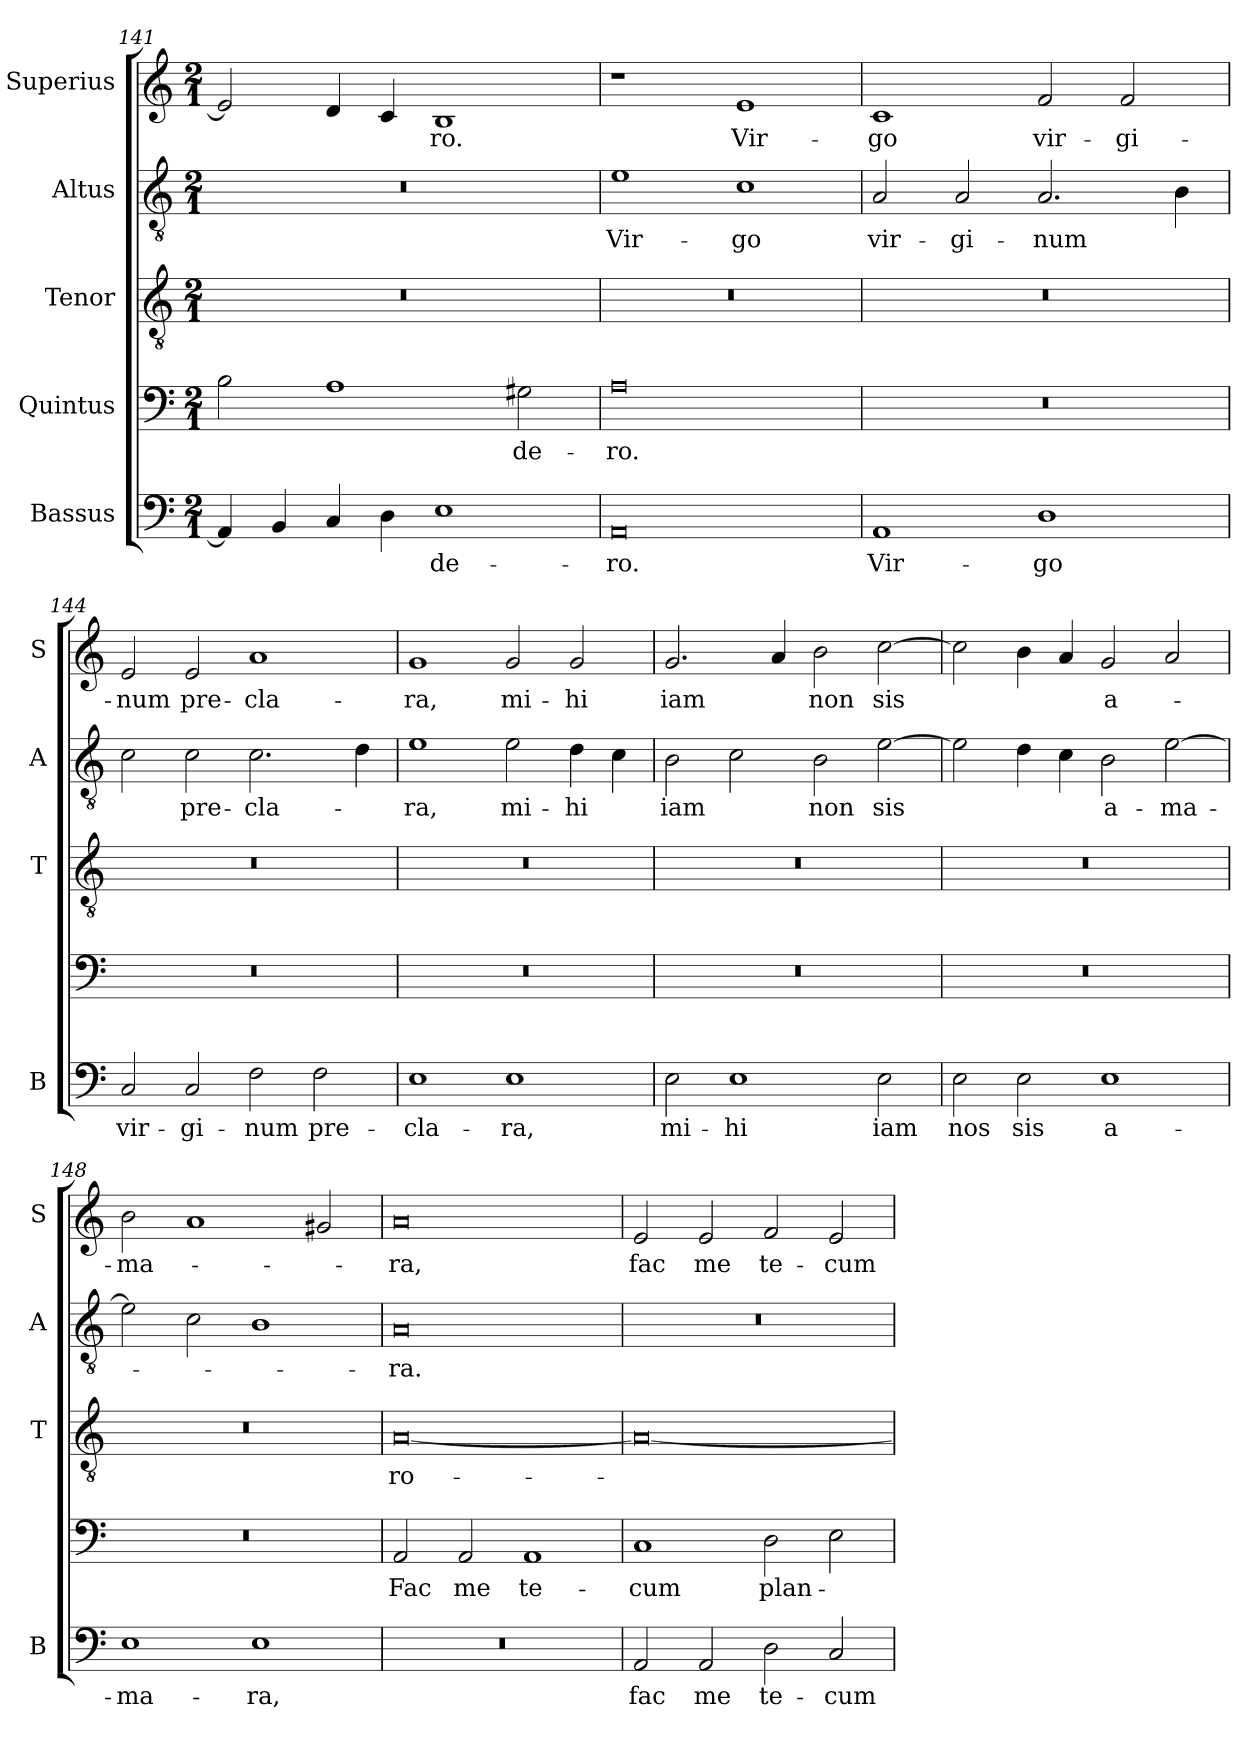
**kern	**text	**kern	**text	**kern	**text	**kern	**text	**kern	**text
*part5	*part5	*part4	*part4	*part3	*part3	*part2	*part2	*part1	*part1
*staff5	*staff5	*staff4	*staff4	*staff3	*staff3	*staff2	*staff2	*staff1	*staff1
*I"Bassus	*	*I"Quintus	*	*I"Tenor	*	*I"Altus	*	*I"Superius	*
*I'B	*	*	*	*I'T	*	*I'A	*	*I'S	*
*clefF4	*	*clefF4	*	*clefGv2	*	*clefGv2	*	*clefG2	*
*k[]	*	*k[]	*	*k[]	*	*k[]	*	*k[]	*
*M2/1	*	*M2/1	*	*M2/1	*	*M2/1	*	*M2/1	*
=141	=141	=141	=141	=141	=141	=141	=141	=141	=141
4AA]	.	2B	.	0r	.	0r	.	2e]	.
4BB	.	.	.	.	.	.	.	.	.
4C	.	1A	.	.	.	.	.	4d	.
4D	.	.	.	.	.	.	.	4c	.
!	!LO:LY:i	!	!	!	!	!	!	!	!
1E	-de-	.	.	.	.	.	.	1B	-ro.
!	!	!	!LO:LY:i	!	!	!	!	!	!
.	.	2G#X	-de-	.	.	.	.	.	.
=142	=142	=142	=142	=142	=142	=142	=142	=142	=142
!	!LO:LY:i	!	!LO:LY:i	!	!	!	!	!	!
0AA	-ro.	0A	-ro.	0r	.	1e	Vir-	1r	.
.	.	.	.	.	.	1c	-go	1e	Vir-
=143	=143	=143	=143	=143	=143	=143	=143	=143	=143
!	!LO:LY:i	!	!	!	!	!	!	!	!
1AA	Vir-	0r	.	0r	.	2A	vir-	1c	-go
.	.	.	.	.	.	2A	-gi-	.	.
!	!LO:LY:i	!	!	!	!	!	!	!	!
1D	-go	.	.	.	.	2.A	-num	2f	vir-
.	.	.	.	.	.	.	.	2f	-gi-
.	.	.	.	.	.	4B	.	.	.
=144	=144	=144	=144	=144	=144	=144	=144	=144	=144
!	!LO:LY:i	!	!	!	!	!	!	!	!
2C	vir-	0r	.	0r	.	2c	.	2e	-num
!	!LO:LY:i	!	!	!	!	!	!	!	!
2C	-gi-	.	.	.	.	2c	pre-	2e	pre-
!	!LO:LY:i	!	!	!	!	!	!	!	!
2F	-num	.	.	.	.	2.c	-cla-	1a	-cla-
!	!LO:LY:i	!	!	!	!	!	!	!	!
2F	pre-	.	.	.	.	.	.	.	.
.	.	.	.	.	.	4d	.	.	.
=145	=145	=145	=145	=145	=145	=145	=145	=145	=145
!	!LO:LY:i	!	!	!	!	!	!	!	!
1E	-cla-	0r	.	0r	.	1e	-ra,	1g	-ra,
!	!LO:LY:i	!	!	!	!	!	!	!	!
1E	-ra,	.	.	.	.	2e	mi-	2g	mi-
.	.	.	.	.	.	4d	-hi	2g	-hi
.	.	.	.	.	.	4c	.	.	.
=146	=146	=146	=146	=146	=146	=146	=146	=146	=146
!	!LO:LY:i	!	!	!	!	!	!	!	!
2E	mi-	0r	.	0r	.	2B	iam	2.g	iam
!	!LO:LY:i	!	!	!	!	!	!	!	!
1E	-hi	.	.	.	.	2c	.	.	.
.	.	.	.	.	.	.	.	4a	.
.	.	.	.	.	.	2B	non	2b	non
!	!LO:LY:i	!	!	!	!	!	!	!	!
2E	iam	.	.	.	.	[2e	sis	[2cc	sis
=147	=147	=147	=147	=147	=147	=147	=147	=147	=147
!	!LO:LY:i	!	!	!	!	!	!	!	!
2E	nos	0r	.	0r	.	2e]	.	2cc]	.
!	!LO:LY:i	!	!	!	!	!	!	!	!
2E	sis	.	.	.	.	4d	.	4b	.
.	.	.	.	.	.	4c	.	4a	.
!	!LO:LY:i	!	!	!	!	!	!	!	!
1E	a-	.	.	.	.	2B	a-	2g	a-
.	.	.	.	.	.	[2e	-ma-	2a	.
=148	=148	=148	=148	=148	=148	=148	=148	=148	=148
!	!LO:LY:i	!	!	!	!	!	!	!	!
1E	-ma-	0r	.	0r	.	2e]	.	2b	-ma-
.	.	.	.	.	.	2c	.	1a	.
!	!LO:LY:i	!	!	!	!	!	!	!	!
1E	-ra,	.	.	.	.	1B	.	.	.
.	.	.	.	.	.	.	.	2g#X	.
=149	=149	=149	=149	=149	=149	=149	=149	=149	=149
!	!	!	!LO:LY:i	!	!	!	!	!	!
0r	.	2AA	Fac	[0A	ro-	0A	-ra.	0a	-ra,
!	!	!	!LO:LY:i	!	!	!	!	!	!
.	.	2AA	me	.	.	.	.	.	.
!	!	!	!LO:LY:i	!	!	!	!	!	!
.	.	1AA	te-	.	.	.	.	.	.
=150	=150	=150	=150	=150	=150	=150	=150	=150	=150
!	!LO:LY:i	!	!LO:LY:i	!	!	!	!	!	!
2AA	fac	1C	-cum	0A_	.	0r	.	2e	fac
!	!LO:LY:i	!	!	!	!	!	!	!	!
2AA	me	.	.	.	.	.	.	2e	me
!	!LO:LY:i	!	!LO:LY:i	!	!	!	!	!	!
2D	te-	2D	plan-	.	.	.	.	2f	te-
!	!LO:LY:i	!	!	!	!	!	!	!	!
2C	-cum	2E	.	.	.	.	.	2e	-cum
=	=	=	=	=	=	=	=	=	=
*-	*-	*-	*-	*-	*-	*-	*-	*-	*-
